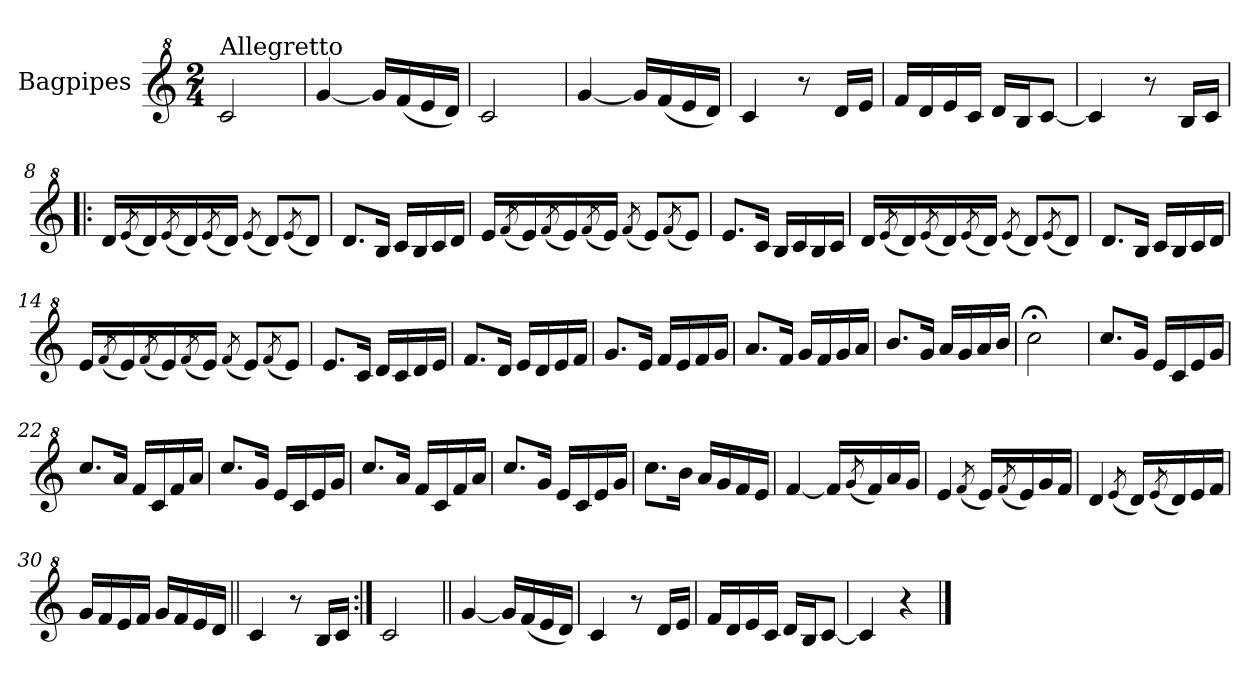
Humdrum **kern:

**kern
*part1
*staff1
*I"Bagpipes
*I'Bag
*clefG^2
*k[]
*C:
*M2/4
=1
!LO:TX:a:t=Allegretto
2cc/
=2
[4gg/
16gg/LL]
(16ff/
16ee/
16dd/JJ)
=3
2cc/
=4
[4gg/
16gg/LL]
(16ff/
16ee/
16dd/JJ)
=5
4cc/
8r
16dd/LL
16ee/JJ
=6
16ff/LL
16dd/
16ee/
16cc/JJ
16dd/LL
16b/J
[8cc/J
=7
4cc/]
8r
16b/LL
16cc/JJ
=8!|:
16dd/LL
(8qee/
16dd/)
(8qee/
16dd/)
(8qee/
16dd/JJ)
(8qee/
8dd/L)
(8qee/
8dd/J)
!!LO:LB:g=z
=9
8.dd/L
16b/Jk
16cc/LL
16b/
16cc/
16dd/JJ
=10
16ee/LL
(8qff/
16ee/)
(8qff/
16ee/)
(8qff/
16ee/JJ)
(8qff/
8ee/L)
(8qff/
8ee/J)
=11
8.ee/L
16cc/Jk
16b/LL
16cc/
16b/
16cc/JJ
=12
16dd/LL
(8qee/
16dd/)
(8qee/
16dd/)
(8qee/
16dd/JJ)
(8qee/
8dd/L)
(8qee/
8dd/J)
=13
8.dd/L
16b/Jk
16cc/LL
16b/
16cc/
16dd/JJ
!!LO:LB:g=z
=14
16ee/LL
(8qff/
16ee/)
(8qff/
16ee/)
(8qff/
16ee/JJ)
(8qff/
8ee/L)
(8qff/
8ee/J)
=15
8.ee/L
16cc/Jk
16dd/LL
16cc/
16dd/
16ee/JJ
=16
8.ff/L
16dd/Jk
16ee/LL
16dd/
16ee/
16ff/JJ
=17
8.gg/L
16ee/Jk
16ff/LL
16ee/
16ff/
16gg/JJ
=18
8.aa/L
16ff/Jk
16gg/LL
16ff/
16gg/
16aa/JJ
=19
8.bb/L
16gg/Jk
16aa/LL
16gg/
16aa/
16bb/JJ
=20
2ccc;<\
!!LO:LB:g=z
=21
8.ccc/L
16gg/Jk
16ee/LL
16cc/
16ee/
16gg/JJ
=22
8.ccc/L
16aa/Jk
16ff/LL
16cc/
16ff/
16aa/JJ
=23
8.ccc/L
16gg/Jk
16ee/LL
16cc/
16ee/
16gg/JJ
=24
8.ccc/L
16aa/Jk
16ff/LL
16cc/
16ff/
16aa/JJ
=25
8.ccc/L
16gg/Jk
16ee/LL
16cc/
16ee/
16gg/JJ
=26
8.ccc\L
16bb\Jk
16aa/LL
16gg/
16ff/
16ee/JJ
=27
[4ff/
16ff/LL]
(8qgg/
16ff/)
16aa/
16gg/JJ
!!LO:LB:g=z
=28
4ee/
(8qff/
16ee/LL)
(8qff/
16ee/)
16gg/
16ff/JJ
=29
4dd/
(8qee/
16dd/LL)
(8qee/
16dd/)
16ee/
16ff/JJ
=30
16gg/LL
16ff/
16ee/
16ff/JJ
16gg/LL
16ff/
16ee/
16dd/JJ
=31||
4cc/
8r
16b/LL
16cc/JJ
=32:|!
2cc/
=33||
[4gg/
16gg/LL]
(16ff/
16ee/
16dd/JJ)
=34
4cc/
8r
16dd/LL
16ee/JJ
=35
16ff/LL
16dd/
16ee/
16cc/JJ
16dd/LL
16b/J
[8cc/J
!!LO:LB:g=z
=36
4cc/]
4r
==
*-
